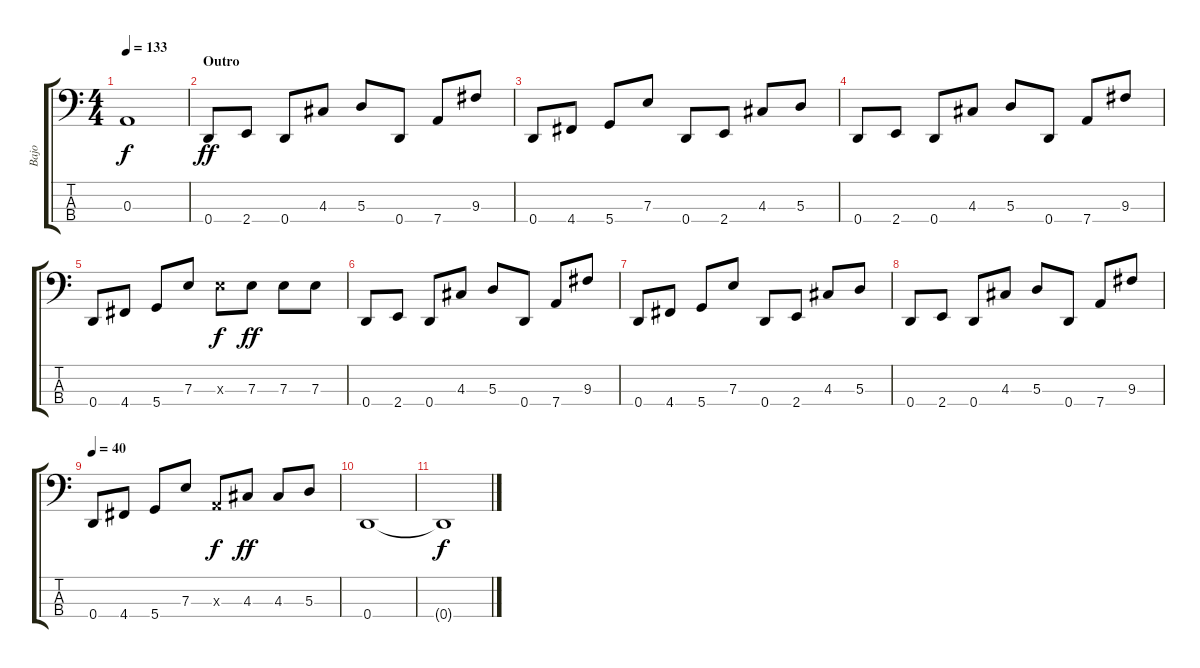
\track ("Bajo" "Bajo") {instrument electricbassfinger}
\staff {score tabs}
\tuning (G2 D2 A1 D1) {hide}
\ts (4 4)
\tempo 133
\clef f4
\ks c
0.3{t}.1{dy f} |
\section ("" "Outro")
0.4.8{dy ff} 2.4.8 0.4.8 4.3.8 5.3.8 0.4.8 7.4.8 9.3.8 |
0.4.8 4.4.8 5.4.8 7.3.8 0.4.8 2.4.8 4.3.8 5.3.8 |
0.4.8 2.4.8 0.4.8 4.3.8 5.3.8 0.4.8 7.4.8 9.3.8 |
0.4.8 4.4.8 5.4.8 7.3.8 7.3{x}.8{dy f} 7.3.8{dy ff} 7.3.8 7.3.8 |
0.4.8 2.4.8 0.4.8 4.3.8 5.3.8 0.4.8 7.4.8 9.3.8 |
0.4.8 4.4.8 5.4.8 7.3.8 0.4.8 2.4.8 4.3.8 5.3.8 |
0.4.8 2.4.8 0.4.8 4.3.8 5.3.8 0.4.8 7.4.8 9.3.8 |
\tempo 40
0.4.8 4.4.8 5.4.8 7.3.8 0.3{x}.8{dy f} 4.3.8{dy ff} 4.3.8 5.3.8 |
0.4.1 |
0.4{t}.1{dy f}
